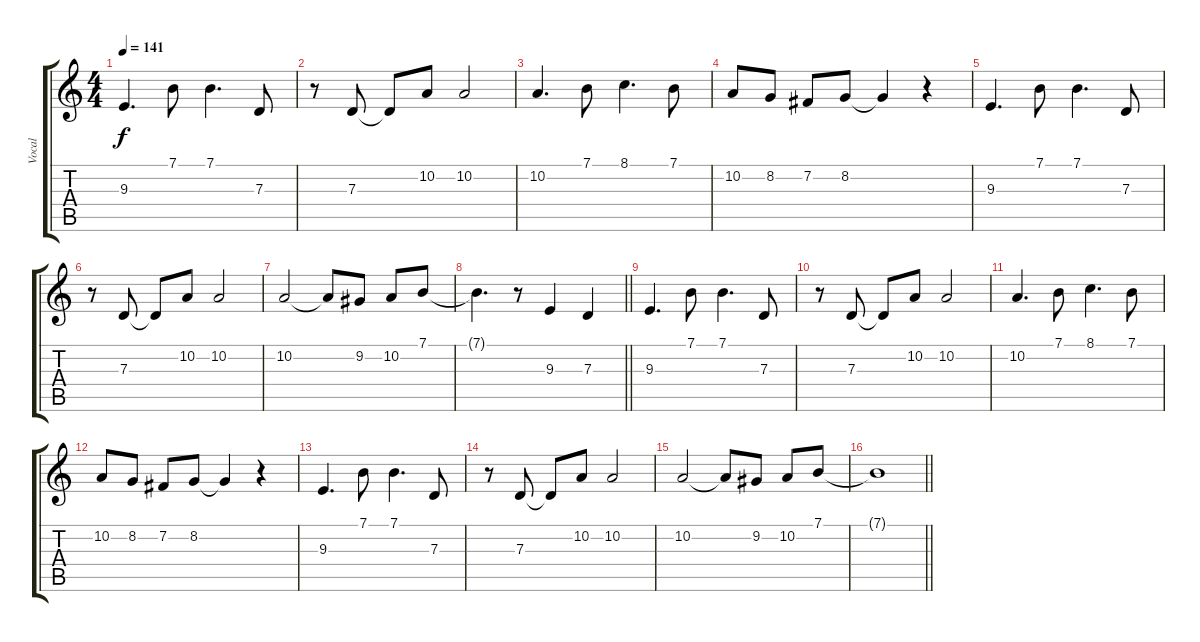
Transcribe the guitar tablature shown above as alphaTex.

\track ("Vocal" "Vocal") {instrument violin}
\staff {score tabs}
\tuning (E4 B3 G3 D3 A2 E2) {hide}
\ts (4 4)
\tempo 141
\clef g2
\ks c
9.3.4{d dy f} 7.1.8 7.1.4{d} 7.3.8 |
r.8 7.3.8 7.3{t}.8 10.2.8 10.2.2 |
10.2.4{d} 7.1.8 8.1.4{d} 7.1.8 |
10.2.8 8.2.8 7.2.8 8.2.8 8.2{t}.4 r.4 |
9.3.4{d} 7.1.8 7.1.4{d} 7.3.8 |
r.8 7.3.8 7.3{t}.8 10.2.8 10.2.2 |
10.2.2 10.2{t}.8 9.2.8 10.2.8 7.1.8 |
\barLineRight lightlight
7.1{t}.4{d} r.8 9.3.4 7.3.4 |
9.3.4{d} 7.1.8 7.1.4{d} 7.3.8 |
r.8 7.3.8 7.3{t}.8 10.2.8 10.2.2 |
10.2.4{d} 7.1.8 8.1.4{d} 7.1.8 |
10.2.8 8.2.8 7.2.8 8.2.8 8.2{t}.4 r.4 |
9.3.4{d} 7.1.8 7.1.4{d} 7.3.8 |
r.8 7.3.8 7.3{t}.8 10.2.8 10.2.2 |
10.2.2 10.2{t}.8 9.2.8 10.2.8 7.1.8 |
\barLineRight lightlight
7.1{t}.1
